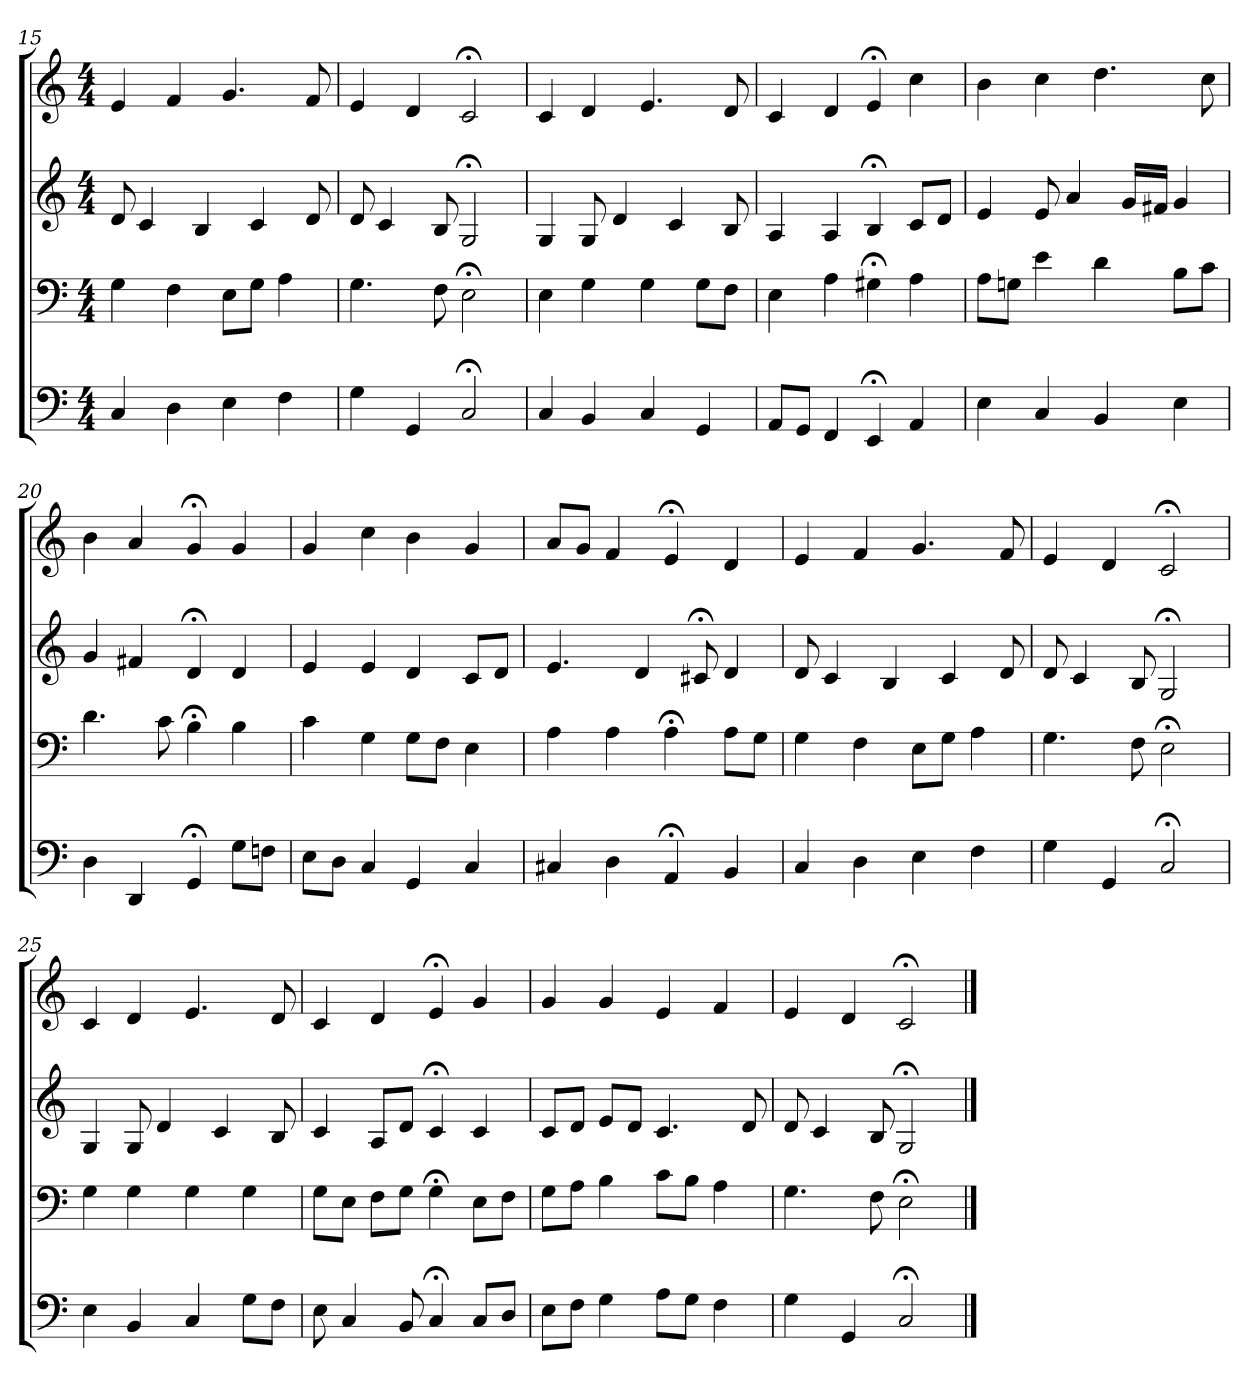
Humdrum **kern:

**kern	**kern	**kern	**kern
*part4	*part3	*part2	*part1
*staff4	*staff3	*staff2	*staff1
*clefF4	*clefF4	*clefG2	*clefG2
*k[]	*k[]	*k[]	*k[]
*C:	*C:	*C:	*C:
*M4/4	*M4/4	*M4/4	*M4/4
=15	=15	=15	=15
4C	4G	8d	4e
.	.	4c	.
4D	4F	.	4f
.	.	4B	.
4E	8E\L	.	4.g
.	8G\J	4c	.
4F	4A	.	.
.	.	8d	8f
=16	=16	=16	=16
4G	4.G	8d	4e
.	.	4c	.
4GG	.	.	4d
.	8F	8B	.
2C;<	2E;<	2G;<	2c;<
=17	=17	=17	=17
4C	4E	4G	4c
4BB	4G	8G	4d
.	.	4d	.
4C	4G	.	4.e
.	.	4c	.
4GG	8G\L	.	.
.	8F\J	8B	8d
=18	=18	=18	=18
8AA/L	4E	4A	4c
8GG/J	.	.	.
4FF	4A	4A	4d
4EE;<	4G#X;<	4B;<	4e;<
4AA	4A	8c/L	4cc
.	.	8d/J	.
=19	=19	=19	=19
4E	8A\L	4e	4b
.	8Gn\J	.	.
4C	4e	8e	4cc
.	.	4a	.
4BB	4d	.	4.dd
.	.	16g/LL	.
.	.	16f#X/JJ	.
4E	8B\L	4g	.
.	8c\J	.	8cc
=20	=20	=20	=20
4D	4.d	4g	4b
4DD	.	4f#X	4a
.	8c	.	.
4GG;<	4B;<	4d;<	4g;<
8G\L	4B	4d	4g
8Fn\J	.	.	.
=21	=21	=21	=21
8E\L	4c	4e	4g
8D\J	.	.	.
4C	4G	4e	4cc
4GG	8G\L	4d	4b
.	8F\J	.	.
4C	4E	8c/L	4g
.	.	8d/J	.
=22	=22	=22	=22
4C#X	4A	4.e	8a/L
.	.	.	8g/J
4D	4A	.	4f
.	.	4d	.
4AA;<	4A;<	.	4e;<
.	.	8c#X;<	.
4BB	8A\L	4d	4d
.	8G\J	.	.
=23	=23	=23	=23
4C	4G	8d	4e
.	.	4c	.
4D	4F	.	4f
.	.	4B	.
4E	8E\L	.	4.g
.	8G\J	4c	.
4F	4A	.	.
.	.	8d	8f
=24	=24	=24	=24
4G	4.G	8d	4e
.	.	4c	.
4GG	.	.	4d
.	8F	8B	.
2C;<	2E;<	2G;<	2c;<
=25	=25	=25	=25
4E	4G	4G	4c
4BB	4G	8G	4d
.	.	4d	.
4C	4G	.	4.e
.	.	4c	.
8G\L	4G	.	.
8F\J	.	8B	8d
=26	=26	=26	=26
8E	8G\L	4c	4c
4C	8E\J	.	.
.	8F\L	8A/L	4d
8BB	8G\J	8d/J	.
4C;<	4G;<	4c;<	4e;<
8C/L	8E\L	4c	4g
8D/J	8F\J	.	.
=27	=27	=27	=27
8E\L	8G\L	8c/L	4g
8F\J	8A\J	8d/J	.
4G	4B	8e/L	4g
.	.	8d/J	.
8A\L	8c\L	4.c	4e
8G\J	8B\J	.	.
4F	4A	.	4f
.	.	8d	.
=28	=28	=28	=28
4G	4.G	8d	4e
.	.	4c	.
4GG	.	.	4d
.	8F	8B	.
2C;<	2E;<	2G;<	2c;<
==	==	==	==
*-	*-	*-	*-
